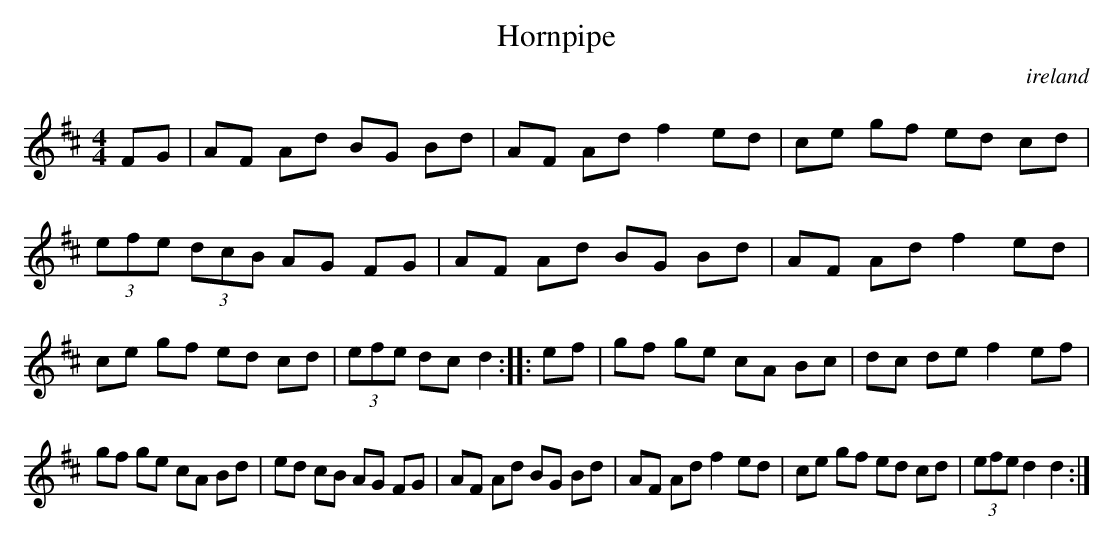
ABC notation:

X:1
T:Hornpipe
O:ireland
M:4/4
K:D
FG|\
AF Ad BG Bd|AF Ad f2ed|\
ce gf ed cd|(3efe (3dcB AG FG|\
AF Ad BG Bd|AF Ad f2 ed|\
ce gf ed cd|(3efe dc d2::\
ef|\
gf ge cA Bc|dc de f2 ef|
gf ge cA Bd|ed cB AG FG|\
AF Ad BG Bd|AF Ad f2 ed|\
ce gf ed cd|(3efe d2 d2:|
